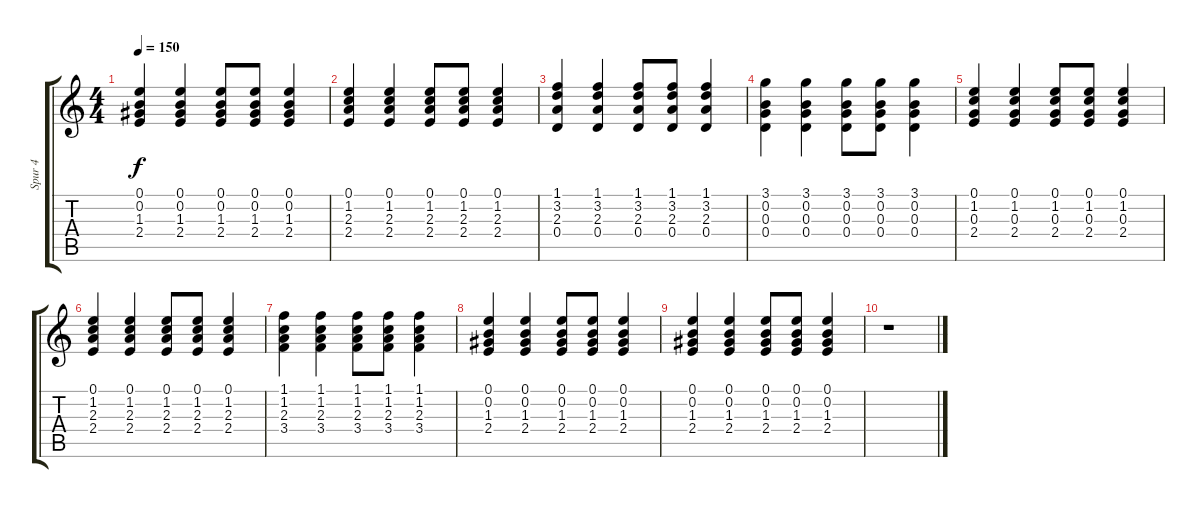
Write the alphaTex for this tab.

\track ("Spur 4" "Spur 4") {instrument acousticguitarsteel}
\staff {score tabs}
\tuning (E4 B3 G3 D3 A2 E2) {hide}
\ts (4 4)
\tempo 150
\clef g2
\ks c
(0.1 0.2 1.3 2.4).4{dy f} (0.1 0.2 1.3 2.4).4 (0.1 0.2 1.3 2.4).8 (0.1 0.2 1.3 2.4).8 (0.1 0.2 1.3 2.4).4 |
(0.1 1.2 2.3 2.4).4 (0.1 1.2 2.3 2.4).4 (0.1 1.2 2.3 2.4).8 (0.1 1.2 2.3 2.4).8 (0.1 1.2 2.3 2.4).4 |
(1.1 3.2 2.3 0.4).4 (1.1 3.2 2.3 0.4).4 (1.1 3.2 2.3 0.4).8 (1.1 3.2 2.3 0.4).8 (1.1 3.2 2.3 0.4).4 |
(3.1 0.2 0.3 0.4).4 (3.1 0.2 0.3 0.4).4 (3.1 0.2 0.3 0.4).8 (3.1 0.2 0.3 0.4).8 (3.1 0.2 0.3 0.4).4 |
(0.1 1.2 0.3 2.4).4 (0.1 1.2 0.3 2.4).4 (0.1 1.2 0.3 2.4).8 (0.1 1.2 0.3 2.4).8 (0.1 1.2 0.3 2.4).4 |
(0.1 1.2 2.3 2.4).4 (0.1 1.2 2.3 2.4).4 (0.1 1.2 2.3 2.4).8 (0.1 1.2 2.3 2.4).8 (0.1 1.2 2.3 2.4).4 |
(1.1 1.2 2.3 3.4).4 (1.1 1.2 2.3 3.4).4 (1.1 1.2 2.3 3.4).8 (1.1 1.2 2.3 3.4).8 (1.1 1.2 2.3 3.4).4 |
(0.1 0.2 1.3 2.4).4 (0.1 0.2 1.3 2.4).4 (0.1 0.2 1.3 2.4).8 (0.1 0.2 1.3 2.4).8 (0.1 0.2 1.3 2.4).4 |
(0.1 0.2 1.3 2.4).4 (0.1 0.2 1.3 2.4).4 (0.1 0.2 1.3 2.4).8 (0.1 0.2 1.3 2.4).8 (0.1 0.2 1.3 2.4).4 |
r.1
